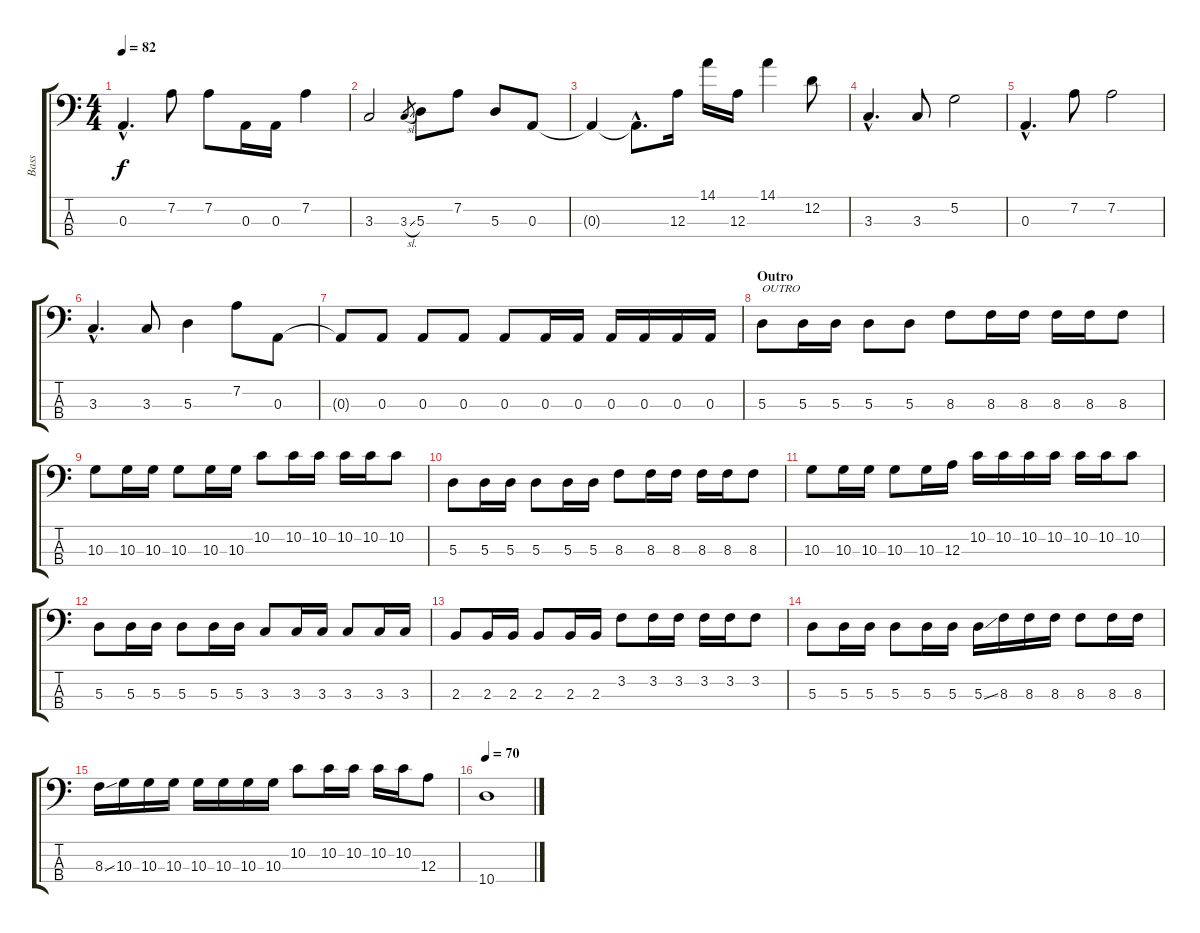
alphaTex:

\track ("Bass" "Bass") {instrument electricbassfinger}
\staff {score tabs}
\tuning (G2 D2 A1 E1) {hide}
\ts (4 4)
\tempo 82
\clef f4
\ks c
0.3{hac}.4{d dy f} 7.2.8 7.2.8 0.3.16 0.3.16 7.2.4 |
3.3.2 3.3{sl}.8{gr} 5.3.8 7.2.8 5.3.8 0.3.8 |
0.3{t}.4 0.3{hac t}.8{d} 12.3.16 14.1.16 12.3.16 14.1.4 12.2.8 |
3.3{hac}.4{d} 3.3.8 5.2.2 |
0.3{hac}.4{d} 7.2.8 7.2.2 |
3.3{hac}.4{d} 3.3.8 5.3.4 7.2.8 0.3.8 |
0.3{t}.8 0.3.8 0.3.8 0.3.8 0.3.8 0.3.16 0.3.16 0.3.16 0.3.16 0.3.16 0.3.16 |
\section ("" "Outro")
5.3.8{txt "OUTRO"} 5.3.16 5.3.16 5.3.8 5.3.8 8.3.8 8.3.16 8.3.16 8.3.16 8.3.16 8.3.8 |
10.3.8 10.3.16 10.3.16 10.3.8 10.3.16 10.3.16 10.2.8 10.2.16 10.2.16 10.2.16 10.2.16 10.2.8 |
5.3.8 5.3.16 5.3.16 5.3.8 5.3.16 5.3.16 8.3.8 8.3.16 8.3.16 8.3.16 8.3.16 8.3.8 |
10.3.8 10.3.16 10.3.16 10.3.8 10.3.16 12.3.16 10.2.16 10.2.16 10.2.16 10.2.16 10.2.16 10.2.16 10.2.8 |
5.3.8 5.3.16 5.3.16 5.3.8 5.3.16 5.3.16 3.3.8 3.3.16 3.3.16 3.3.8 3.3.16 3.3.16 |
2.3.8 2.3.16 2.3.16 2.3.8 2.3.16 2.3.16 3.2.8 3.2.16 3.2.16 3.2.16 3.2.16 3.2.8 |
5.3.8 5.3.16 5.3.16 5.3.8 5.3.16 5.3.16 5.3{ss}.16 8.3.16 8.3.16 8.3.16 8.3.8 8.3.16 8.3.16 |
8.3{ss}.16 10.3.16 10.3.16 10.3.16 10.3.16 10.3.16 10.3.16 10.3.16 10.2.8 10.2.16 10.2.16 10.2.16 10.2.16 12.3.8 |
\tempo 70
10.4.1
